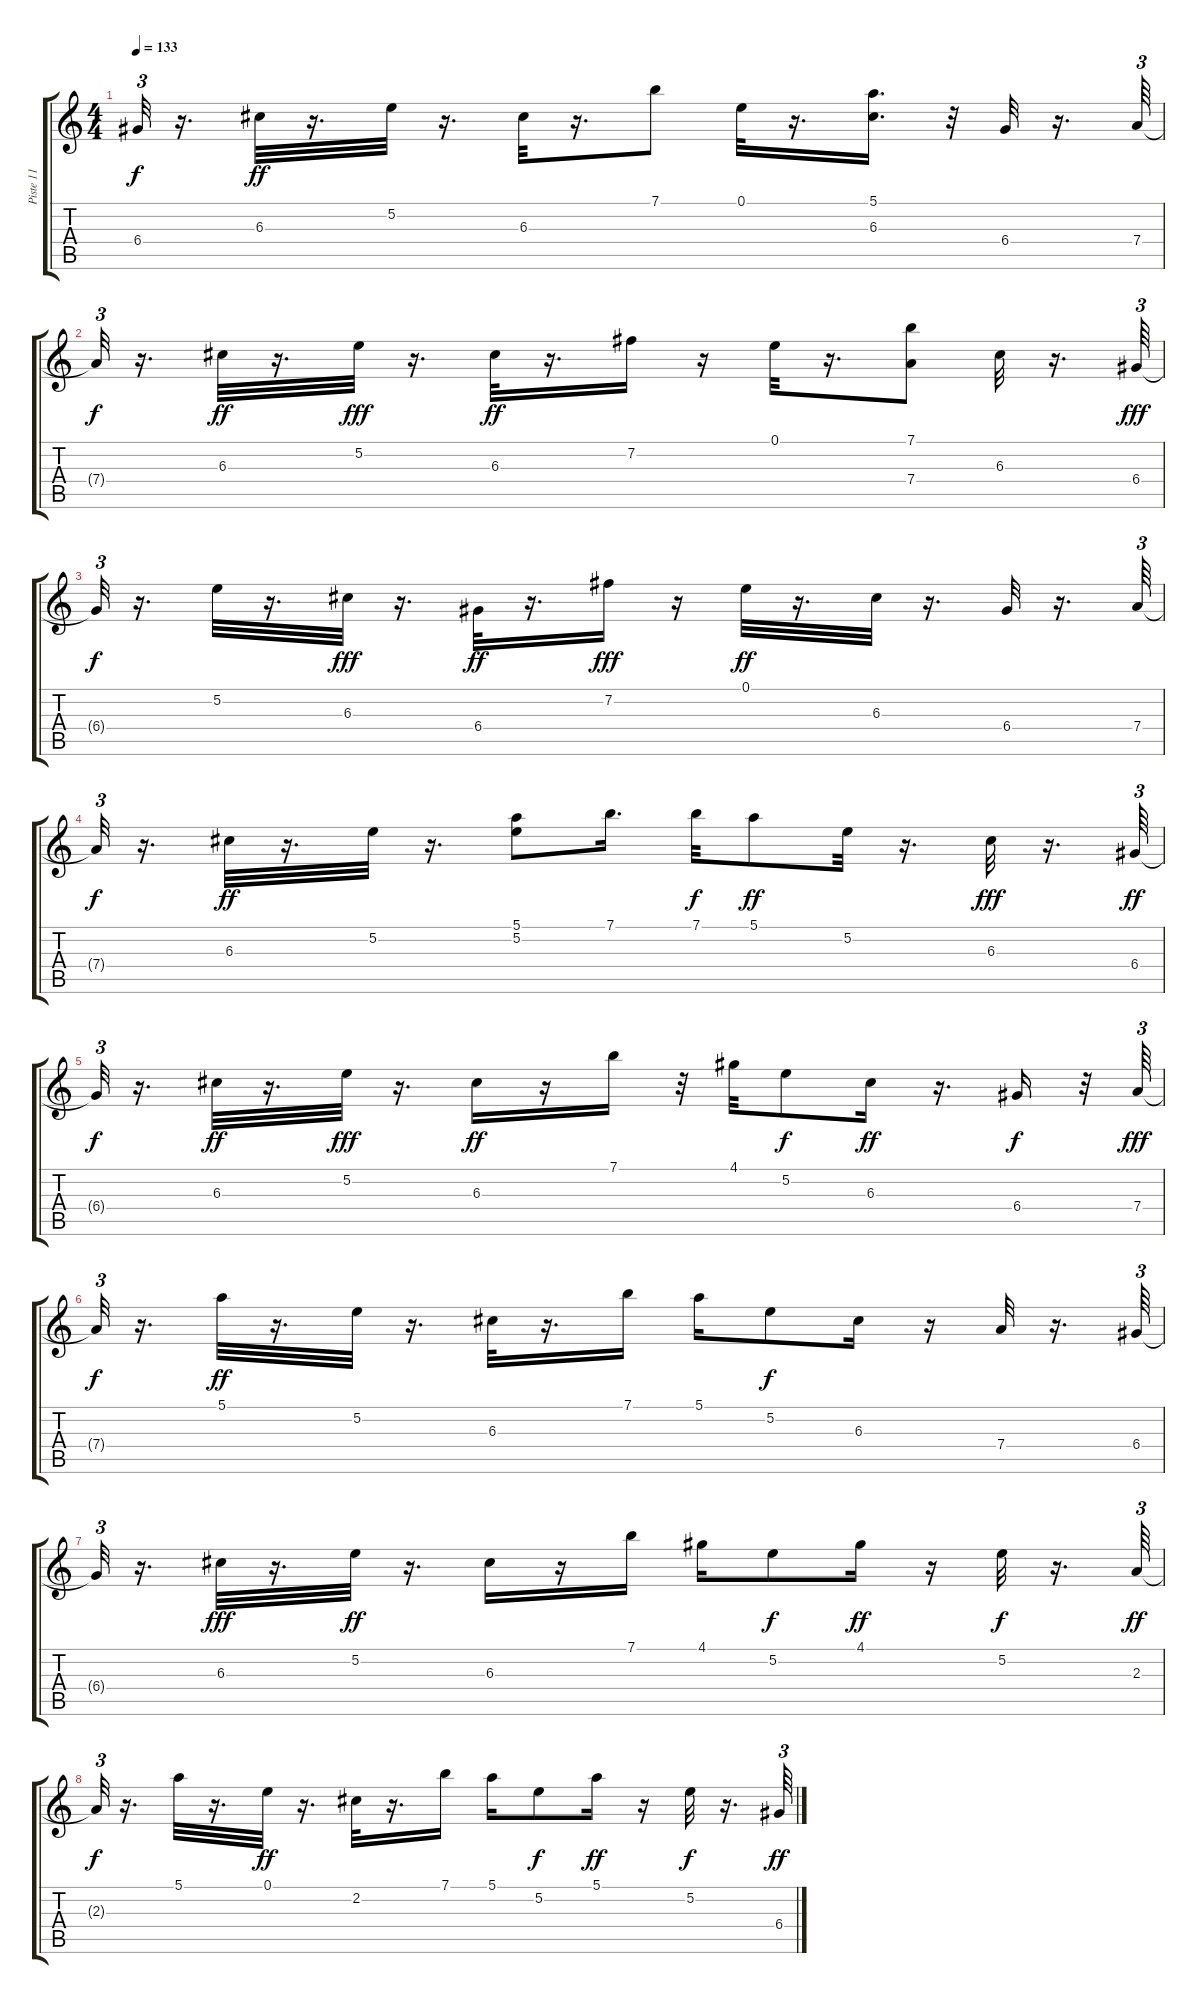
\track ("Piste 11" "Piste 11") {solo instrument acousticguitarsteel}
\staff {score tabs}
\tuning (E4 B3 G3 D3 A2 E2) {hide}
\ts (4 4)
\tempo 133
\clef g2
\ks c
6.4{t}.32{tu (3 2) dy f} r.16{d} 6.3.32{dy ff} r.16{d} 5.2.32 r.16{d} 6.3.32 r.16{d} 7.1.8 0.1.32 r.16{d} (5.1 6.3).16{d} r.32 6.4.32 r.16{d} 7.4.64{tu (3 2)} |
7.4{t}.32{tu (3 2) dy f} r.16{d} 6.3.32{dy ff} r.16{d} 5.2.32{dy fff} r.16{d} 6.3.32{dy ff} r.16{d} 7.2.16 r.16 0.1.32 r.16{d} (7.1 7.4).8 6.3.32 r.16{d} 6.4.64{tu (3 2) dy fff} |
6.4{t}.32{tu (3 2) dy f} r.16{d} 5.2.32 r.16{d} 6.3.32{dy fff} r.16{d} 6.4.32{dy ff} r.16{d} 7.2.16{dy fff} r.16 0.1.32{dy ff} r.16{d} 6.3.32 r.16{d} 6.4.32 r.16{d} 7.4.64{tu (3 2)} |
7.4{t}.32{tu (3 2) dy f} r.16{d} 6.3.32{dy ff} r.16{d} 5.2.32 r.16{d} (5.1 5.2).8 7.1.16{d} 7.1.32{dy f} 5.1.8{dy ff} 5.2.32 r.16{d} 6.3.32{dy fff} r.16{d} 6.4.64{tu (3 2) dy ff} |
6.4{t}.32{tu (3 2) dy f} r.16{d} 6.3.32{dy ff} r.16{d} 5.2.32{dy fff} r.16{d} 6.3.16{dy ff} r.16 7.1.16 r.32 4.1.32 5.2.8{dy f} 6.3.16{dy ff} r.16{d} 6.4.16{dy f} r.32 7.4.64{tu (3 2) dy fff} |
7.4{t}.32{tu (3 2) dy f} r.16{d} 5.1.32{dy ff} r.16{d} 5.2.32 r.16{d} 6.3.32 r.16{d} 7.1.16 5.1.16 5.2.8{dy f} 6.3.16 r.16 7.4.32 r.16{d} 6.4.64{tu (3 2)} |
6.4{t}.32{tu (3 2)} r.16{d} 6.3.32{dy fff} r.16{d} 5.2.32{dy ff} r.16{d} 6.3.16 r.16 7.1.16 4.1.16 5.2.8{dy f} 4.1.16{dy ff} r.16 5.2.32{dy f} r.16{d} 2.3.64{tu (3 2) dy ff} |
2.3{t}.32{tu (3 2) dy f} r.16{d} 5.1.32 r.16{d} 0.1.32{dy ff} r.16{d} 2.2.32 r.16{d} 7.1.16 5.1.16 5.2.8{dy f} 5.1.16{dy ff} r.16 5.2.32{dy f} r.16{d} 6.4.64{tu (3 2) dy ff}
